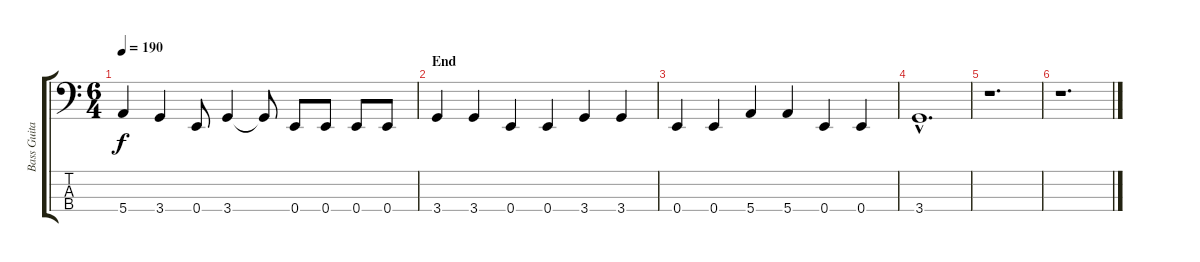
\track ("Bass Guitar" "Bass Guita") {instrument electricbassfinger}
\staff {score tabs}
\tuning (G2 D2 A1 E1) {hide}
\ts (6 4)
\tempo 190
\clef f4
\ks c
5.4.4{dy f} 3.4.4 0.4.8 3.4.4 3.4{t}.8 0.4.8 0.4.8 0.4.8 0.4.8 |
\section ("" "End")
3.4.4 3.4.4 0.4.4 0.4.4 3.4.4 3.4.4 |
0.4.4 0.4.4 5.4.4 5.4.4 0.4.4 0.4.4 |
3.4{hac}.1{d} |
r.1{d} |
r.1{d}
